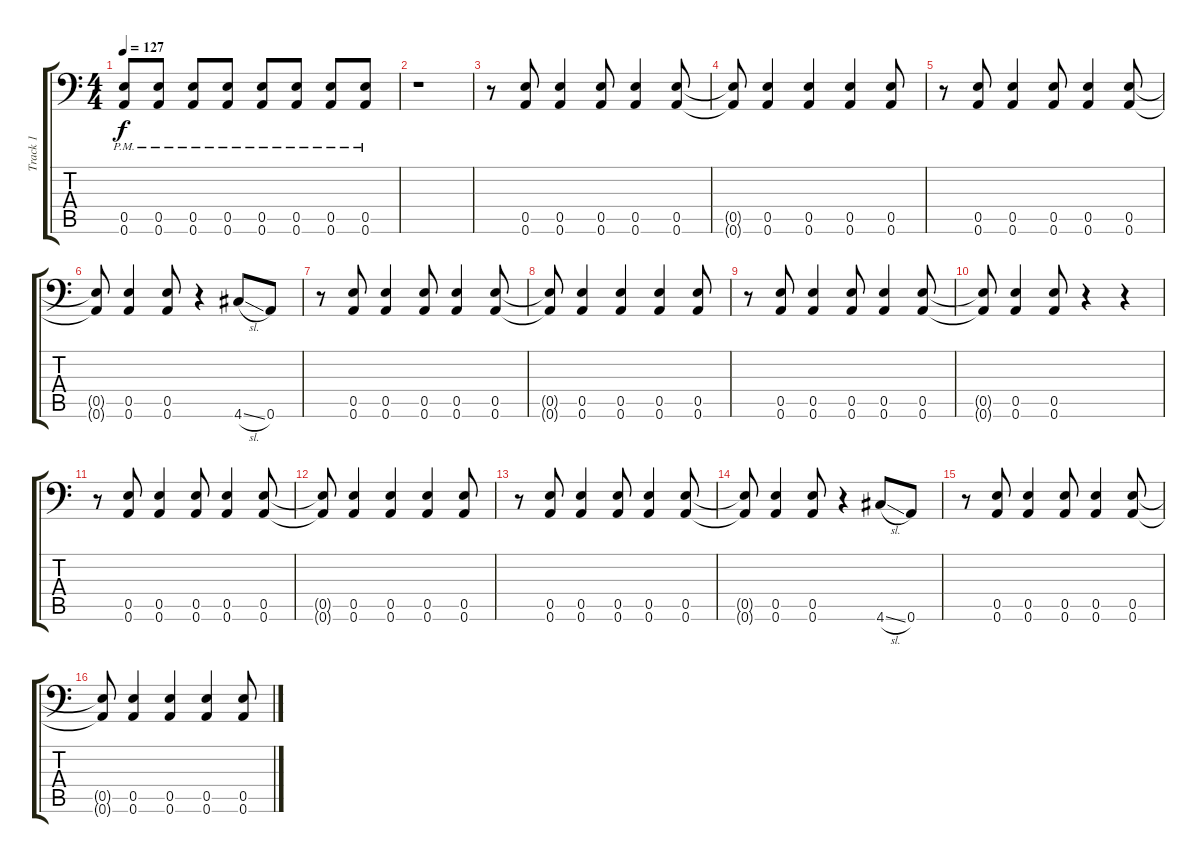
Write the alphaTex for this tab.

\track ("Track 1" "Track 1") {instrument overdrivenguitar}
\staff {score tabs}
\tuning (B3 Gb3 D3 A2 E2 A1) {hide}
\ts (4 4)
\tempo 127
\clef f4
\ks c
(0.5{pm} 0.6{pm}).8{dy f} (0.5{pm} 0.6{pm}).8 (0.5{pm} 0.6{pm}).8 (0.5{pm} 0.6{pm}).8 (0.5{pm} 0.6{pm}).8 (0.5{pm} 0.6{pm}).8 (0.5{pm} 0.6{pm}).8 (0.5{pm} 0.6{pm}).8 |
r.1 |
r.8 (0.5 0.6).8 (0.5 0.6).4 (0.5 0.6).8 (0.5 0.6).4 (0.5 0.6).8 |
(0.5{t} 0.6{t}).8 (0.5 0.6).4 (0.5 0.6).4 (0.5 0.6).4 (0.5 0.6).8 |
r.8 (0.5 0.6).8 (0.5 0.6).4 (0.5 0.6).8 (0.5 0.6).4 (0.5 0.6).8 |
(0.5{t} 0.6{t}).8 (0.5 0.6).4 (0.5 0.6).8 r.4 4.6{sl}.8 0.6.8 |
r.8 (0.5 0.6).8 (0.5 0.6).4 (0.5 0.6).8 (0.5 0.6).4 (0.5 0.6).8 |
(0.5{t} 0.6{t}).8 (0.5 0.6).4 (0.5 0.6).4 (0.5 0.6).4 (0.5 0.6).8 |
r.8 (0.5 0.6).8 (0.5 0.6).4 (0.5 0.6).8 (0.5 0.6).4 (0.5 0.6).8 |
(0.5{t} 0.6{t}).8 (0.5 0.6).4 (0.5 0.6).8 r.4 r.4 |
r.8 (0.5 0.6).8 (0.5 0.6).4 (0.5 0.6).8 (0.5 0.6).4 (0.5 0.6).8 |
(0.5{t} 0.6{t}).8 (0.5 0.6).4 (0.5 0.6).4 (0.5 0.6).4 (0.5 0.6).8 |
r.8 (0.5 0.6).8 (0.5 0.6).4 (0.5 0.6).8 (0.5 0.6).4 (0.5 0.6).8 |
(0.5{t} 0.6{t}).8 (0.5 0.6).4 (0.5 0.6).8 r.4 4.6{sl}.8 0.6.8 |
r.8 (0.5 0.6).8 (0.5 0.6).4 (0.5 0.6).8 (0.5 0.6).4 (0.5 0.6).8 |
(0.5{t} 0.6{t}).8 (0.5 0.6).4 (0.5 0.6).4 (0.5 0.6).4 (0.5 0.6).8
